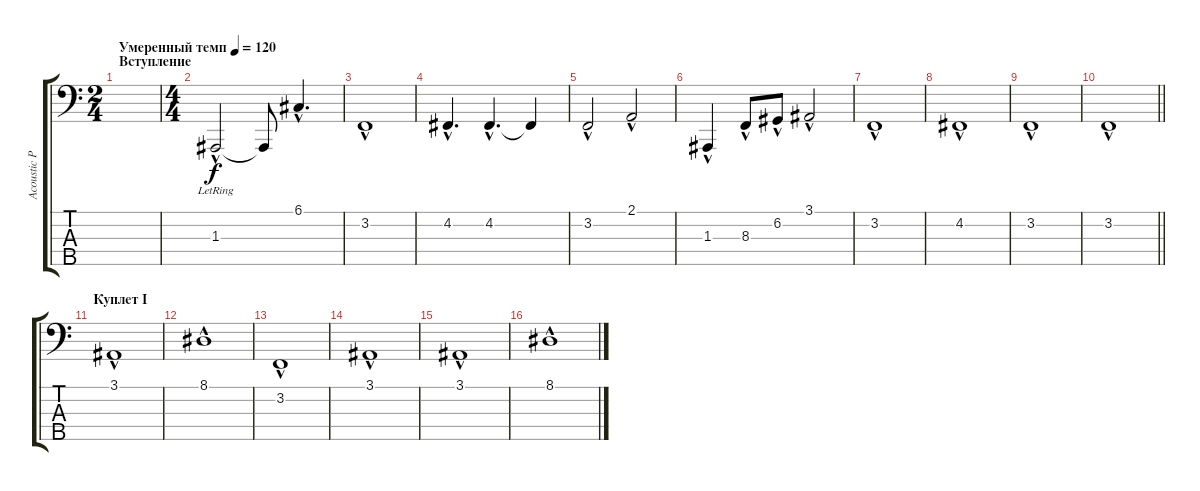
\track ("Acoustic Piano (Staff 2)" "Acoustic P") {instrument brightacousticpiano}
\staff {score tabs}
\tuning (G2 D2 A1 E1 B0) {hide}
\ts (2 4)
\section ("" "Вступление")
\tempo (120 "Умеренный темп")
\clef f4
\ks c
|
\ts (4 4)
1.3{hac lr}.2 1.3{t}.8 6.1{hac}.4{d} |
3.2{hac}.1 |
4.2{hac}.4{d} 4.2{hac}.4{d} 4.2{t}.4 |
3.2{hac}.2 2.1{hac}.2 |
1.3{hac}.4 8.3{hac}.8 6.2{hac}.8 3.1{hac}.2 |
3.2{hac}.1 |
4.2{hac}.1 |
3.2{hac}.1 |
\barLineRight lightlight
3.2{hac}.1 |
\section ("" "Куплет I")
3.1{hac}.1 |
8.1{hac}.1 |
3.2{hac}.1 |
3.1{hac}.1 |
3.1{hac}.1 |
8.1{hac}.1
